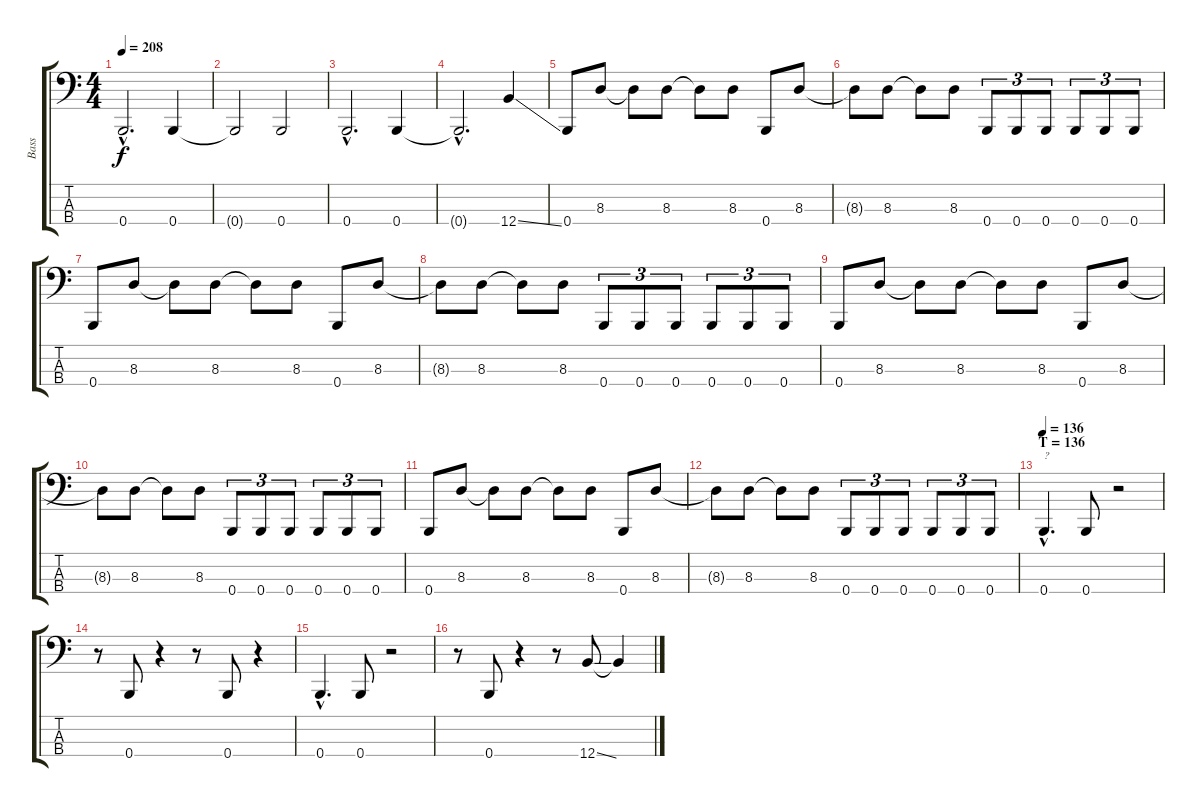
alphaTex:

\track ("Bass" "Bass") {instrument electricbassfinger}
\staff {score tabs}
\tuning (E2 B1 Gb1 B0) {hide}
\ts (4 4)
\section ("" "")
\tempo 208
\clef f4
\ks c
0.4{hac}.2{d dy f} 0.4.4 |
0.4{t}.2 0.4.2 |
0.4{hac}.2{d} 0.4.4 |
0.4{hac t}.2{d} 12.4{ss}.4 |
\section ("" "")
0.4.8 8.3.8 8.3{t}.8 8.3.8 8.3{t}.8 8.3.8 0.4.8 8.3.8 |
8.3{t}.8 8.3.8 8.3{t}.8 8.3.8 0.4.8{tu (3 2)} 0.4.8{tu (3 2)} 0.4.8{tu (3 2)} 0.4.8{tu (3 2)} 0.4.8{tu (3 2)} 0.4.8{tu (3 2)} |
0.4.8 8.3.8 8.3{t}.8 8.3.8 8.3{t}.8 8.3.8 0.4.8 8.3.8 |
8.3{t}.8 8.3.8 8.3{t}.8 8.3.8 0.4.8{tu (3 2)} 0.4.8{tu (3 2)} 0.4.8{tu (3 2)} 0.4.8{tu (3 2)} 0.4.8{tu (3 2)} 0.4.8{tu (3 2)} |
0.4.8 8.3.8 8.3{t}.8 8.3.8 8.3{t}.8 8.3.8 0.4.8 8.3.8 |
8.3{t}.8 8.3.8 8.3{t}.8 8.3.8 0.4.8{tu (3 2)} 0.4.8{tu (3 2)} 0.4.8{tu (3 2)} 0.4.8{tu (3 2)} 0.4.8{tu (3 2)} 0.4.8{tu (3 2)} |
0.4.8 8.3.8 8.3{t}.8 8.3.8 8.3{t}.8 8.3.8 0.4.8 8.3.8 |
8.3{t}.8 8.3.8 8.3{t}.8 8.3.8 0.4.8{tu (3 2)} 0.4.8{tu (3 2)} 0.4.8{tu (3 2)} 0.4.8{tu (3 2)} 0.4.8{tu (3 2)} 0.4.8{tu (3 2)} |
\section ("" "T = 136")
\tempo 136
0.4{hac}.4{d txt "?"} 0.4.8 r.2 |
r.8 0.4.8 r.4 r.8 0.4.8 r.4 |
0.4{hac}.4{d} 0.4.8 r.2 |
r.8 0.4.8 r.4 r.8 12.4{ss}.8 12.4{t}.4
